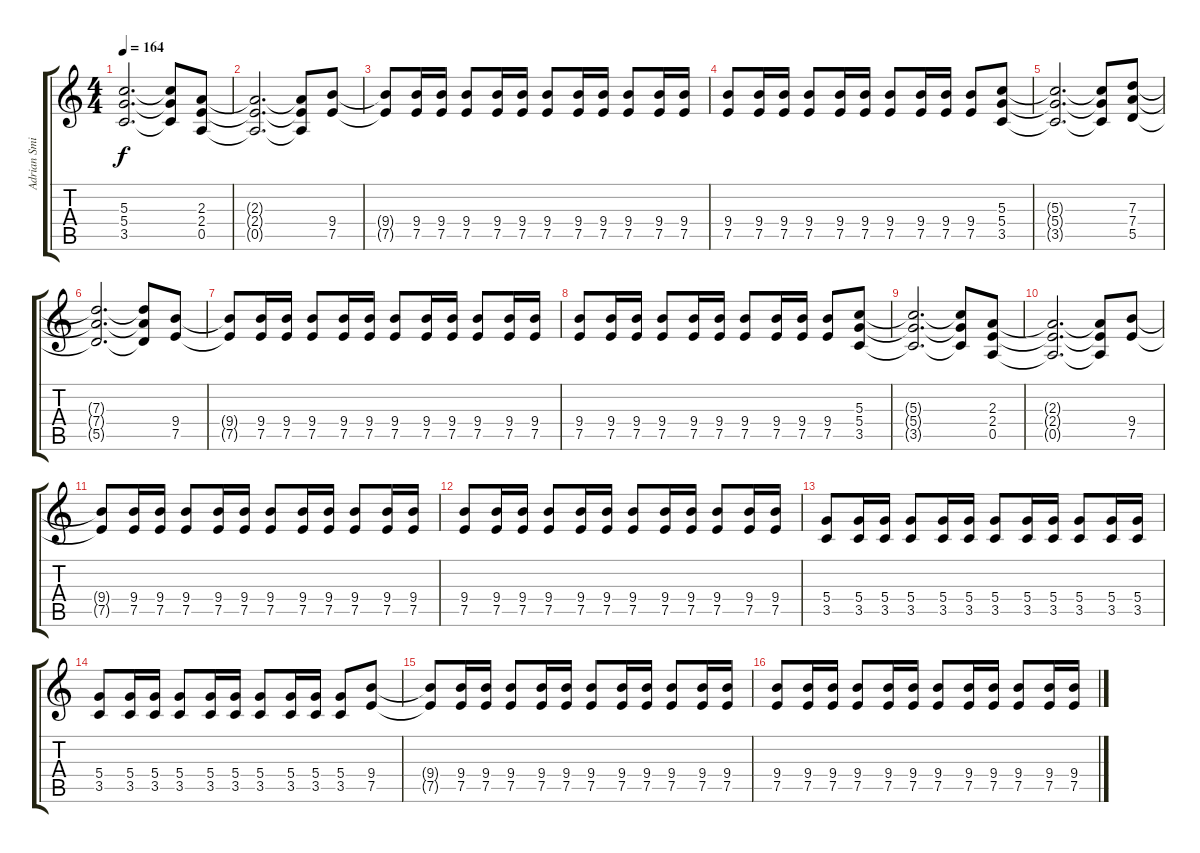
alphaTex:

\track ("Adrian Smith (Guitar 1)" "Adrian Smi") {instrument distortionguitar}
\staff {score tabs}
\tuning (E4 B3 G3 D3 A2 E2) {hide}
\ts (4 4)
\tempo 164
\clef g2
\ks c
(5.3{t} 5.4{t} 3.5{t}).2{d dy f} (5.3{t} 5.4{t} 3.5{t}).8 (2.3 2.4 0.5).8 |
(2.3{t} 2.4{t} 0.5{t}).2{d} (2.3{t} 2.4{t} 0.5{t}).8 (9.4 7.5).8 |
(9.4{t} 7.5{t}).8 (9.4 7.5).16 (9.4 7.5).16 (9.4 7.5).8 (9.4 7.5).16 (9.4 7.5).16 (9.4 7.5).8 (9.4 7.5).16 (9.4 7.5).16 (9.4 7.5).8 (9.4 7.5).16 (9.4 7.5).16 |
(9.4 7.5).8 (9.4 7.5).16 (9.4 7.5).16 (9.4 7.5).8 (9.4 7.5).16 (9.4 7.5).16 (9.4 7.5).8 (9.4 7.5).16 (9.4 7.5).16 (9.4 7.5).8 (5.3 5.4 3.5).8 |
(5.3{t} 5.4{t} 3.5{t}).2{d} (5.3{t} 5.4{t} 3.5{t}).8 (7.3 7.4 5.5).8 |
(7.3{t} 7.4{t} 5.5{t}).2{d} (7.3{t} 7.4{t} 5.5{t}).8 (9.4 7.5).8 |
(9.4{t} 7.5{t}).8 (9.4 7.5).16 (9.4 7.5).16 (9.4 7.5).8 (9.4 7.5).16 (9.4 7.5).16 (9.4 7.5).8 (9.4 7.5).16 (9.4 7.5).16 (9.4 7.5).8 (9.4 7.5).16 (9.4 7.5).16 |
(9.4 7.5).8 (9.4 7.5).16 (9.4 7.5).16 (9.4 7.5).8 (9.4 7.5).16 (9.4 7.5).16 (9.4 7.5).8 (9.4 7.5).16 (9.4 7.5).16 (9.4 7.5).8 (5.3 5.4 3.5).8 |
(5.3{t} 5.4{t} 3.5{t}).2{d} (5.3{t} 5.4{t} 3.5{t}).8 (2.3 2.4 0.5).8 |
(2.3{t} 2.4{t} 0.5{t}).2{d} (2.3{t} 2.4{t} 0.5{t}).8 (9.4 7.5).8 |
(9.4{t} 7.5{t}).8 (9.4 7.5).16 (9.4 7.5).16 (9.4 7.5).8 (9.4 7.5).16 (9.4 7.5).16 (9.4 7.5).8 (9.4 7.5).16 (9.4 7.5).16 (9.4 7.5).8 (9.4 7.5).16 (9.4 7.5).16 |
(9.4 7.5).8 (9.4 7.5).16 (9.4 7.5).16 (9.4 7.5).8 (9.4 7.5).16 (9.4 7.5).16 (9.4 7.5).8 (9.4 7.5).16 (9.4 7.5).16 (9.4 7.5).8 (9.4 7.5).16 (9.4 7.5).16 |
(5.4 3.5).8 (5.4 3.5).16 (5.4 3.5).16 (5.4 3.5).8 (5.4 3.5).16 (5.4 3.5).16 (5.4 3.5).8 (5.4 3.5).16 (5.4 3.5).16 (5.4 3.5).8 (5.4 3.5).16 (5.4 3.5).16 |
(5.4 3.5).8 (5.4 3.5).16 (5.4 3.5).16 (5.4 3.5).8 (5.4 3.5).16 (5.4 3.5).16 (5.4 3.5).8 (5.4 3.5).16 (5.4 3.5).16 (5.4 3.5).8 (9.4 7.5).8 |
(9.4{t} 7.5{t}).8 (9.4 7.5).16 (9.4 7.5).16 (9.4 7.5).8 (9.4 7.5).16 (9.4 7.5).16 (9.4 7.5).8 (9.4 7.5).16 (9.4 7.5).16 (9.4 7.5).8 (9.4 7.5).16 (9.4 7.5).16 |
(9.4 7.5).8 (9.4 7.5).16 (9.4 7.5).16 (9.4 7.5).8 (9.4 7.5).16 (9.4 7.5).16 (9.4 7.5).8 (9.4 7.5).16 (9.4 7.5).16 (9.4 7.5).8 (9.4 7.5).16 (9.4 7.5).16
